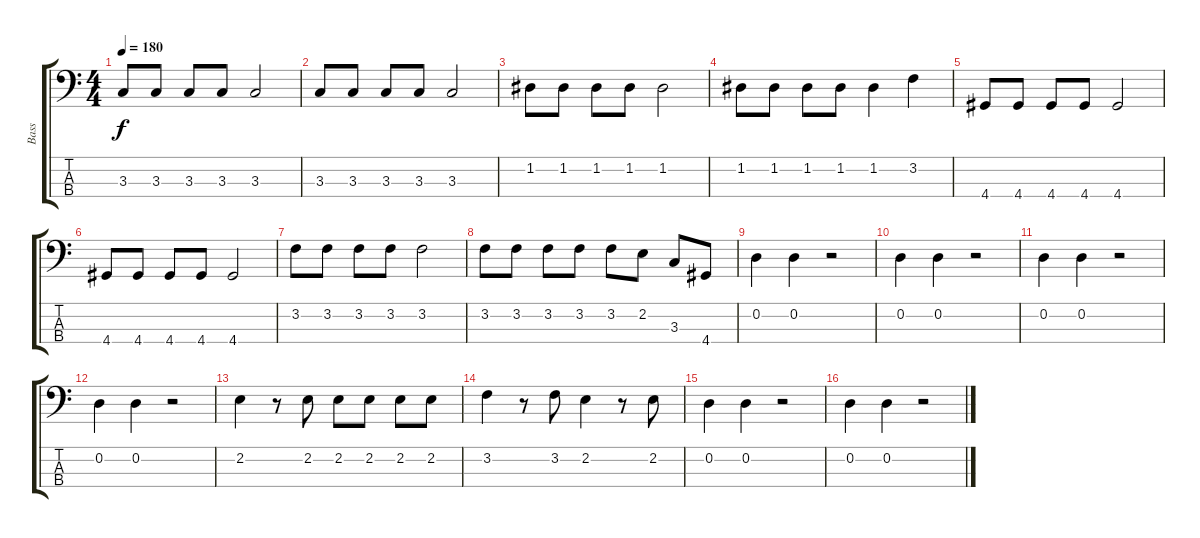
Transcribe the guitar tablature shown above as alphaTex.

\track ("Bass" "Bass") {instrument fretlessbass}
\staff {score tabs}
\tuning (G2 D2 A1 E1) {hide}
\ts (4 4)
\tempo 180
\clef f4
\ks c
3.3.8{dy f} 3.3.8 3.3.8 3.3.8 3.3.2 |
3.3.8 3.3.8 3.3.8 3.3.8 3.3.2 |
1.2.8 1.2.8 1.2.8 1.2.8 1.2.2 |
1.2.8 1.2.8 1.2.8 1.2.8 1.2.4 3.2.4 |
4.4.8 4.4.8 4.4.8 4.4.8 4.4.2 |
4.4.8 4.4.8 4.4.8 4.4.8 4.4.2 |
3.2.8 3.2.8 3.2.8 3.2.8 3.2.2 |
3.2.8 3.2.8 3.2.8 3.2.8 3.2.8 2.2.8 3.3.8 4.4.8 |
0.2.4 0.2.4 r.2 |
0.2.4 0.2.4 r.2 |
0.2.4 0.2.4 r.2 |
0.2.4 0.2.4 r.2 |
2.2.4 r.8 2.2.8 2.2.8 2.2.8 2.2.8 2.2.8 |
3.2.4 r.8 3.2.8 2.2.4 r.8 2.2.8 |
0.2.4 0.2.4 r.2 |
0.2.4 0.2.4 r.2
